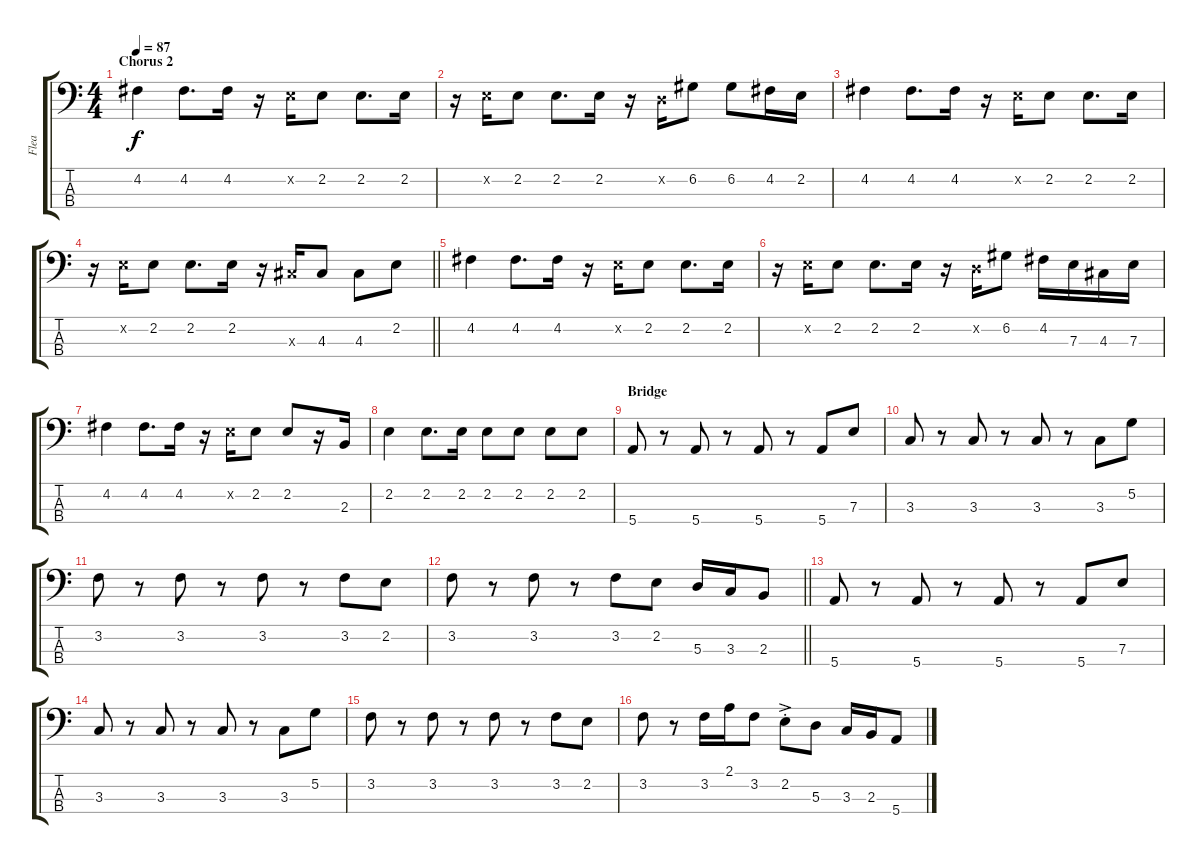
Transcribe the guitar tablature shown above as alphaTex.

\track ("Flea" "Flea") {instrument electricbassfinger}
\staff {score tabs}
\tuning (G2 D2 A1 E1) {hide}
\ts (4 4)
\section ("" "Chorus 2")
\tempo 87
\clef f4
\ks c
4.2.4{dy f} 4.2.8{d} 4.2.16 r.16 2.2{x}.16 2.2.8 2.2.8{d} 2.2.16 |
r.16 2.2{x}.16 2.2.8 2.2.8{d} 2.2.16 r.16 0.2{x}.16 6.2.8 6.2.8 4.2.16 2.2.16 |
4.2.4 4.2.8{d} 4.2.16 r.16 2.2{x}.16 2.2.8 2.2.8{d} 2.2.16 |
\barLineRight lightlight
r.16 2.2{x}.16 2.2.8 2.2.8{d} 2.2.16 r.16 4.3{x}.16 4.3.8 4.3.8 2.2.8 |
4.2.4 4.2.8{d} 4.2.16 r.16 2.2{x}.16 2.2.8 2.2.8{d} 2.2.16 |
r.16 2.2{x}.16 2.2.8 2.2.8{d} 2.2.16 r.16 0.2{x}.16 6.2.8 4.2.16 7.3.16 4.3.16 7.3.16 |
4.2.4 4.2.8{d} 4.2.16 r.16 2.2{x}.16 2.2.8 2.2.8 r.16 2.3.16 |
2.2.4 2.2.8{d} 2.2.16 2.2.8 2.2.8 2.2.8 2.2.8 |
\section ("" "Bridge")
5.4.8 r.8 5.4.8 r.8 5.4.8 r.8 5.4.8 7.3.8 |
3.3.8 r.8 3.3.8 r.8 3.3.8 r.8 3.3.8 5.2.8 |
3.2.8 r.8 3.2.8 r.8 3.2.8 r.8 3.2.8 2.2.8 |
\barLineRight lightlight
3.2.8 r.8 3.2.8 r.8 3.2.8 2.2.8 5.3.16 3.3.16 2.3.8 |
5.4.8 r.8 5.4.8 r.8 5.4.8 r.8 5.4.8 7.3.8 |
3.3.8 r.8 3.3.8 r.8 3.3.8 r.8 3.3.8 5.2.8 |
3.2.8 r.8 3.2.8 r.8 3.2.8 r.8 3.2.8 2.2.8 |
3.2.8 r.8 3.2.16 2.1.16 3.2.8 2.2{ac st}.8 5.3.8 3.3.16 2.3.16 5.4.8
